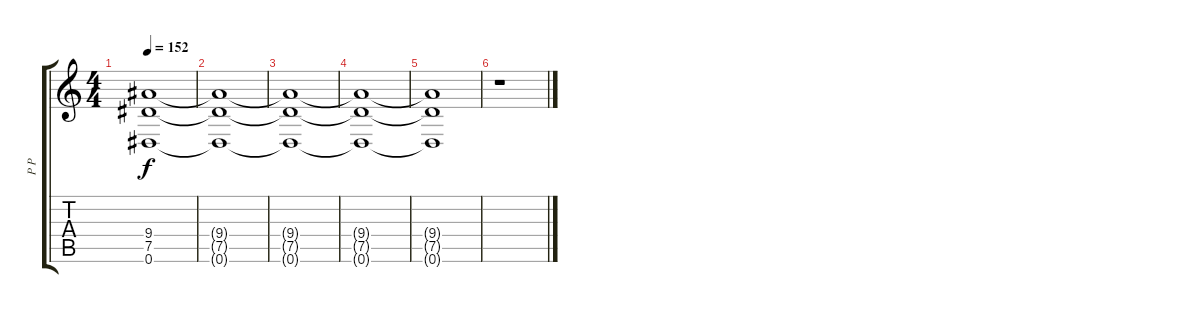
\track ("P P" "P P") {instrument distortionguitar}
\staff {score tabs}
\tuning (Eb4 Bb3 Gb3 Db3 Ab2 Eb2) {hide}
\ts (4 4)
\tempo 152
\clef g2
\ks c
(9.4{t} 7.5{t} 0.6{t}).1{dy f} |
(9.4{t} 7.5{t} 0.6{t}).1{volume 3} |
(9.4{t} 7.5{t} 0.6{t}).1 |
(9.4{t} 7.5{t} 0.6{t}).1{volume 1} |
(9.4{t} 7.5{t} 0.6{t}).1 |
r.1
